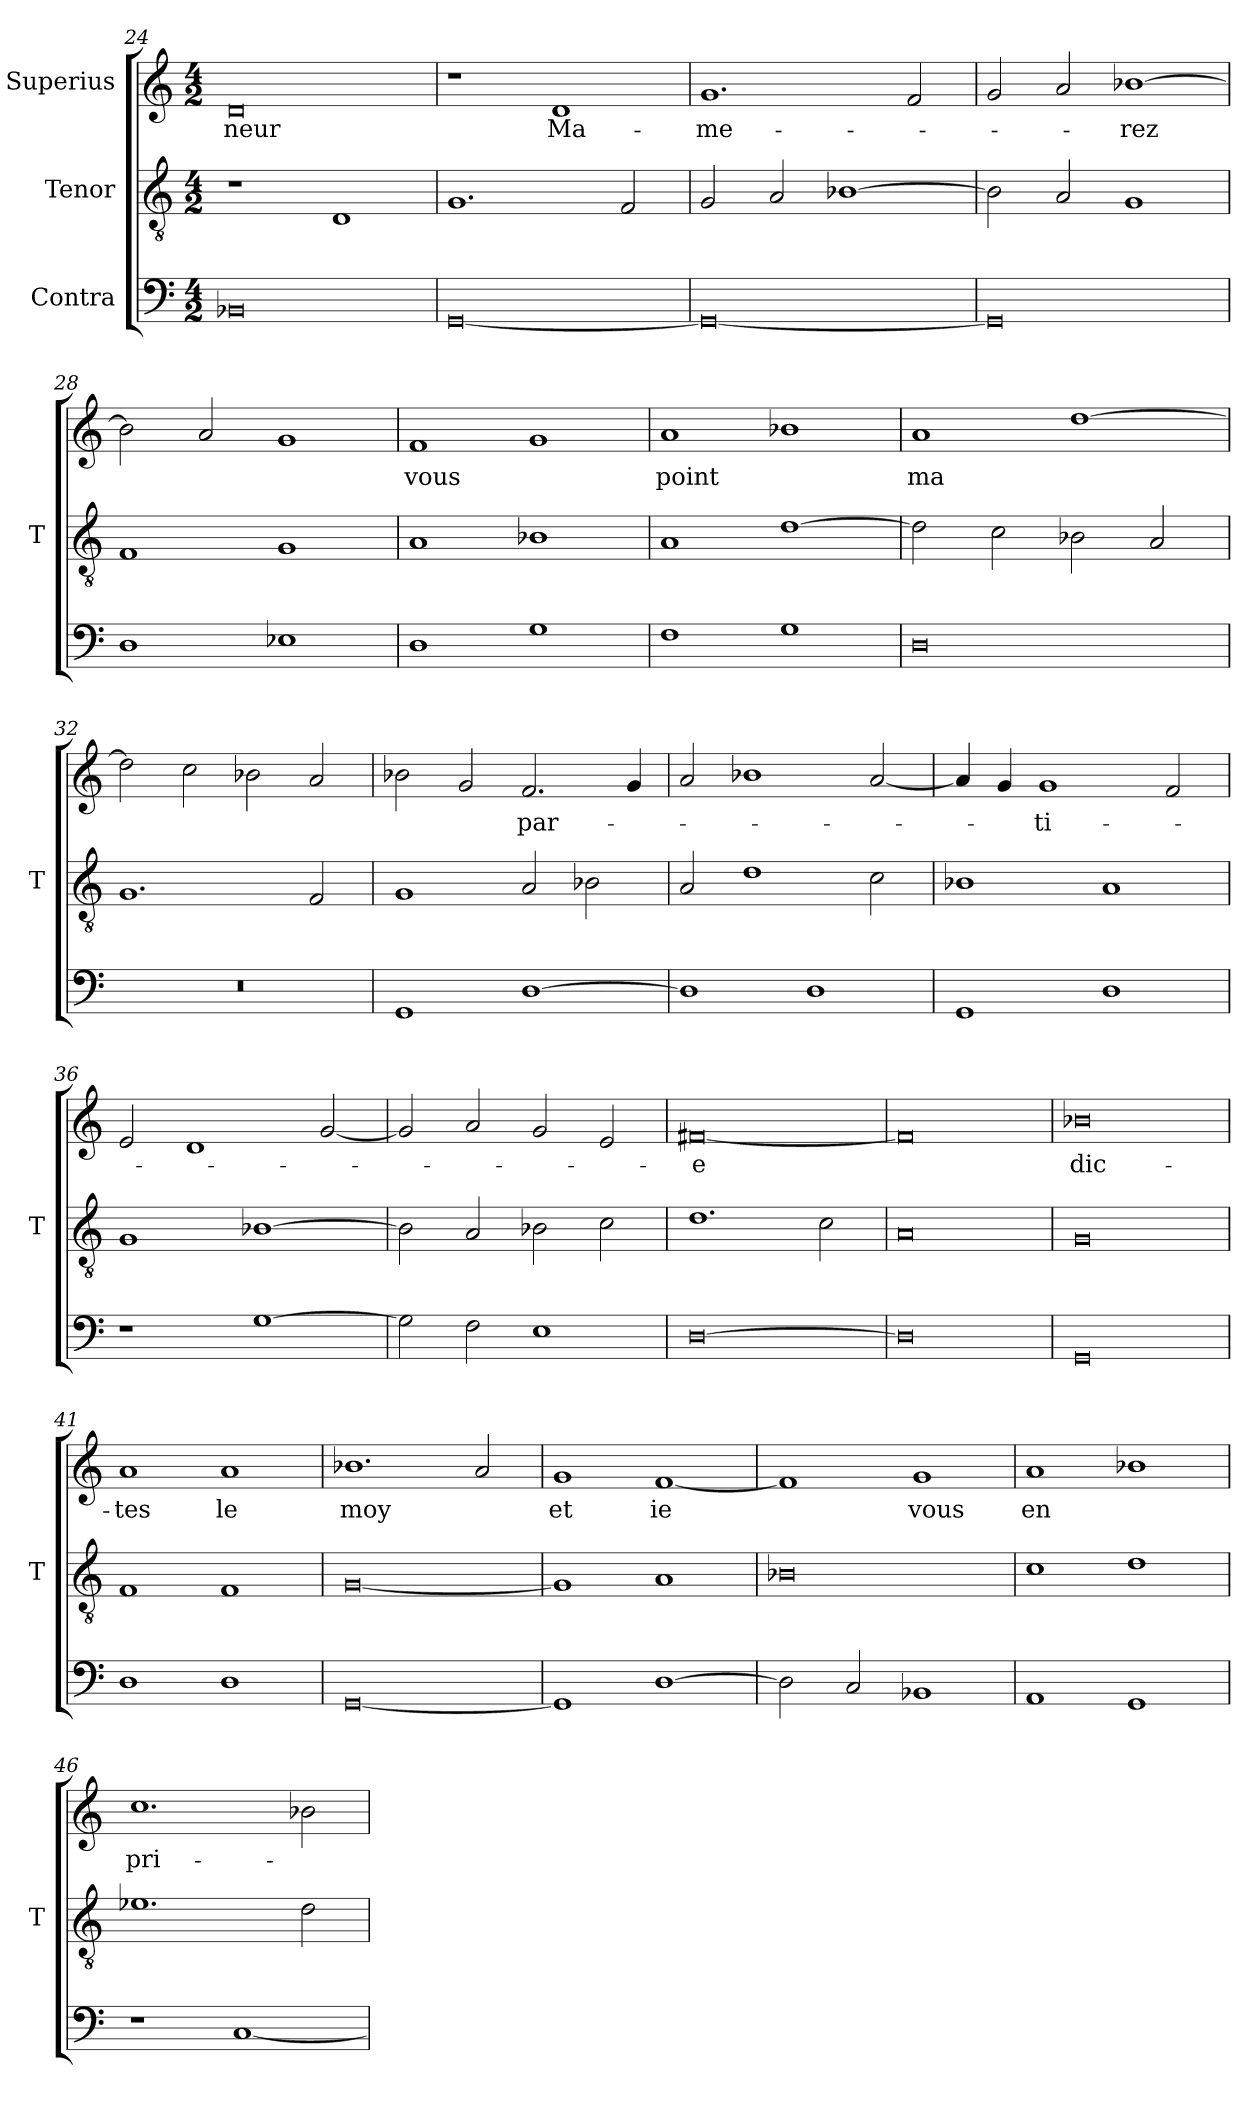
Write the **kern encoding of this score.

**kern	**kern	**kern	**text
*part3	*part2	*part1	*part1
*staff3	*staff2	*staff1	*staff1
*I"Contra	*I"Tenor	*I"Superius	*
*	*I'T	*	*
*clefF4	*clefGv2	*clefG2	*
*M4/2	*M4/2	*M4/2	*
=24	=24	=24	=24
0BB-X	1r	0d	-neur
.	1D	.	.
=25	=25	=25	=25
[0GG	1.G	1r	.
.	.	1d	Ma-
.	2F	.	.
=26	=26	=26	=26
0GG_	2G	1.g	-me-
.	2A	.	.
.	[1B-X	.	.
.	.	2f	.
=27	=27	=27	=27
0GG]	2B-]	2g	.
.	2A	2a	.
.	1G	[1b-X	-rez
=28	=28	=28	=28
1D	1F	2b-]	.
.	.	2a	.
1E-X	1G	1g	.
=29	=29	=29	=29
1D	1A	1f	-vous
1G	1B-X	1g	.
=30	=30	=30	=30
1F	1A	1a	-point
1G	[1d	1b-X	.
=31	=31	=31	=31
0D	2d]	1a	-ma
.	2c	.	.
.	2B-X	[1dd	.
.	2A	.	.
=32	=32	=32	=32
0r	1.G	2dd]	.
.	.	2cc	.
.	.	2b-X	.
.	2F	2a	.
=33	=33	=33	=33
1GG	1G	2b-X	.
.	.	2g	.
[1D	2A	2.f	par-
.	2B-X	.	.
.	.	4g	.
=34	=34	=34	=34
1D]	2A	2a	.
.	1d	1b-X	.
1D	.	.	.
.	2c	[2a	.
=35	=35	=35	=35
1GG	1B-X	4a]	.
.	.	4g	.
.	.	1g	-ti-
1D	1A	.	.
.	.	2f	.
=36	=36	=36	=36
1r	1G	2e	.
.	.	1d	.
[1G	[1B-X	.	.
.	.	[2g	.
=37	=37	=37	=37
2G]	2B-]	2g]	.
2F	2A	2a	.
1E	2B-X	2g	.
.	2c	2e	.
=38	=38	=38	=38
[0D	1.d	[0f#X	-e
.	2c	.	.
=39	=39	=39	=39
0D]	0A	0f#]	.
=40	=40	=40	=40
0GG	0G	0b-X	dic-
=41	=41	=41	=41
1D	1F	1a	-tes
1D	1F	1a	-le
=42	=42	=42	=42
[0GG	[0G	1.b-X	-moy
.	.	2a	.
=43	=43	=43	=43
1GG]	1G]	1g	-et
[1D	1A	[1f	-ie
=44	=44	=44	=44
2D]	0B-X	1f]	.
2C	.	.	.
1BB-X	.	1g	-vous
=45	=45	=45	=45
1AA	1c	1a	-en
1GG	1d	1b-X	.
=46	=46	=46	=46
1r	1.e-X	1.cc	pri-
[1C	.	.	.
.	2d	2b-X	.
=	=	=	=
*-	*-	*-	*-
